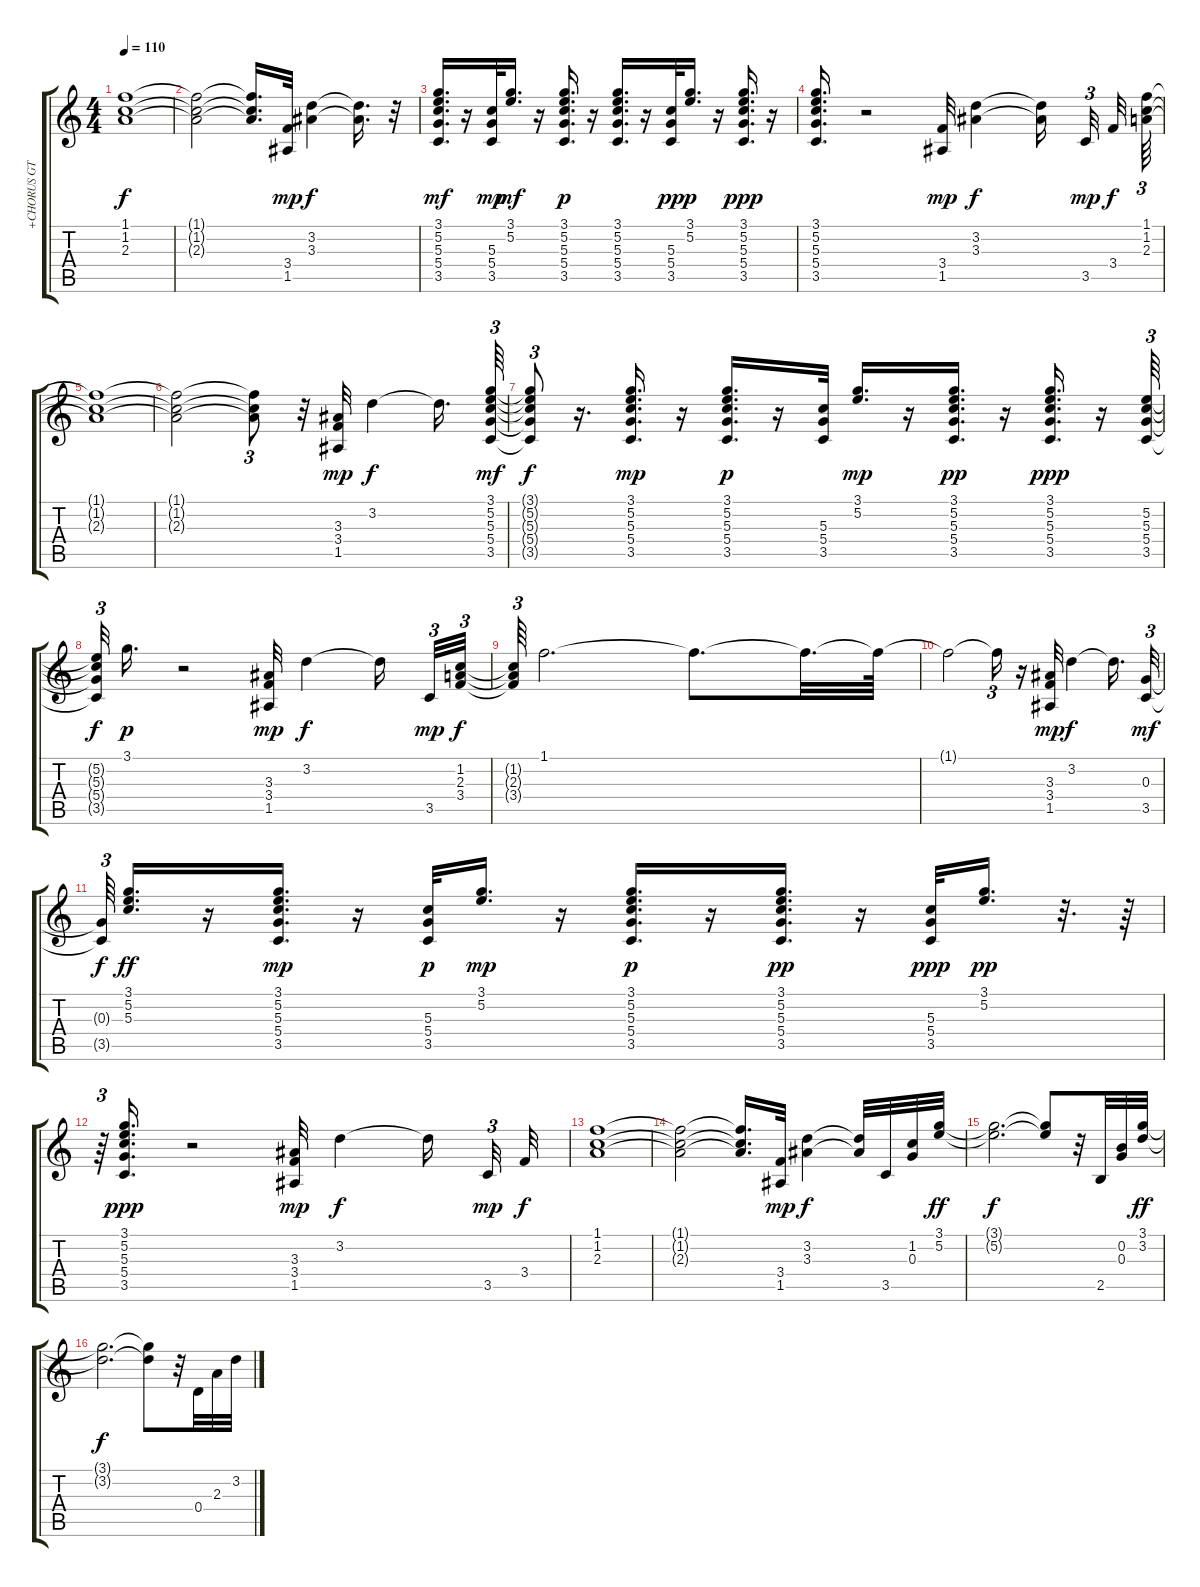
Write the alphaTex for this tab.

\track ("+CHORUS GT" "+CHORUS GT") {instrument electricguitarclean}
\staff {score tabs}
\tuning (E4 B3 G3 D3 A2 E2) {hide}
\ts (4 4)
\tempo 110
\clef g2
\ks c
(1.1 1.2 2.3).1{dy f} |
(1.1{t} 1.2{t} 2.3{t}).2 (1.1{t} 1.2{t} 2.3{t}).16{d} (3.4 1.5).32{dy mp} (3.2 3.3).4{dy f} (3.2{t} 3.3{t}).16{d} r.32 |
(3.1 5.2 5.3 5.4 3.5).16{d dy mf} r.16 (5.3 5.4 3.5).32{dy mp} (3.1 5.2).16{d dy mf} r.16 (3.1 5.2 5.3 5.4 3.5).16{d dy p} r.16 (3.1 5.2 5.3 5.4 3.5).16{d} r.16 (5.3 5.4 3.5).32{dy pp} (3.1 5.2).16{d dy p} r.16 (3.1 5.2 5.3 5.4 3.5).16{d dy ppp} r.16 |
(3.1 5.2 5.3 5.4 3.5).16{d} r.2 (3.4 1.5).32{dy mp} (3.2 3.3).4{dy f} (3.2{t} 3.3{t}).16 3.5.32{tu (3 2) dy mp} 3.4.32{dy f} (1.1 1.2 2.3).64{tu (3 2)} |
(1.1{t} 1.2{t} 2.3{t}).1 |
(1.1{t} 1.2{t} 2.3{t}).2 (1.1{t} 1.2{t} 2.3{t}).8{tu (3 2)} r.32 (3.3 3.4 1.5).32{dy mp} 3.2.4{dy f} 3.2{t}.16{d} (3.1 5.2 5.3 5.4 3.5).64{tu (3 2) dy mf} |
(3.1{t} 5.2{t} 5.3{t} 5.4{t} 3.5{t}).8{tu (3 2) dy f} r.16{d} (3.1 5.2 5.3 5.4 3.5).16{d dy mp} r.16 (3.1 5.2 5.3 5.4 3.5).16{d dy p} r.16 (5.3 5.4 3.5).32 (3.1 5.2).16{d dy mp} r.16 (3.1 5.2 5.3 5.4 3.5).16{d dy pp} r.16 (3.1 5.2 5.3 5.4 3.5).16{d dy ppp} r.16 (5.2 5.3 5.4 3.5).64{tu (3 2)} |
(5.2{t} 5.3{t} 5.4{t} 3.5{t}).32{tu (3 2) dy f} 3.1.16{d dy p} r.2 (3.3 3.4 1.5).32{dy mp} 3.2.4{dy f} 3.2{t}.16 3.5.32{tu (3 2) dy mp} (1.2 2.3 3.4).32{tu (3 2) dy f} |
(1.2{t} 2.3{t} 3.4{t}).64{tu (3 2)} 1.1.2{d} 1.1{t}.8{d} 1.1{t}.32{d} 1.1{t}.64 |
1.1{t}.2 1.1{t}.16{tu (3 2)} r.16 (3.3 3.4 1.5).32{dy mp} 3.2.4{dy f} 3.2{t}.16{d} (0.3 3.5).32{tu (3 2) dy mf} |
(0.3{t} 3.5{t}).64{tu (3 2) dy f} (3.1 5.2 5.3).16{d dy ff} r.16 (3.1 5.2 5.3 5.4 3.5).16{d dy mp} r.16 (5.3 5.4 3.5).32{dy p} (3.1 5.2).16{d dy mp} r.16 (3.1 5.2 5.3 5.4 3.5).16{d dy p} r.16 (3.1 5.2 5.3 5.4 3.5).16{d dy pp} r.16 (5.3 5.4 3.5).32{dy ppp} (3.1 5.2).16{d dy pp} r.32{d} r.64 |
r.64{tu (3 2)} (3.1 5.2 5.3 5.4 3.5).16{d dy ppp} r.2 (3.3 3.4 1.5).32{dy mp} 3.2.4{dy f} 3.2{t}.16 3.5.32{tu (3 2) dy mp} 3.4.32{dy f} |
(1.1 1.2 2.3).1 |
(1.1{t} 1.2{t} 2.3{t}).2 (1.1{t} 1.2{t} 2.3{t}).16{d} (3.4 1.5).32{dy mp} (3.2 3.3).4{dy f} (3.2{t} 3.3{t}).32 3.5.32 (1.2 0.3).32 (3.1 5.2).32{dy ff} |
(3.1{t} 5.2{t}).2{d dy f} (3.1{t} 5.2{t}).8 r.32 2.5.32 (0.2 0.3).32 (3.1 3.2).32{dy ff} |
(3.1{t} 3.2{t}).2{d dy f} (3.1{t} 3.2{t}).8 r.32 0.4.32 2.3.32 3.2.32
